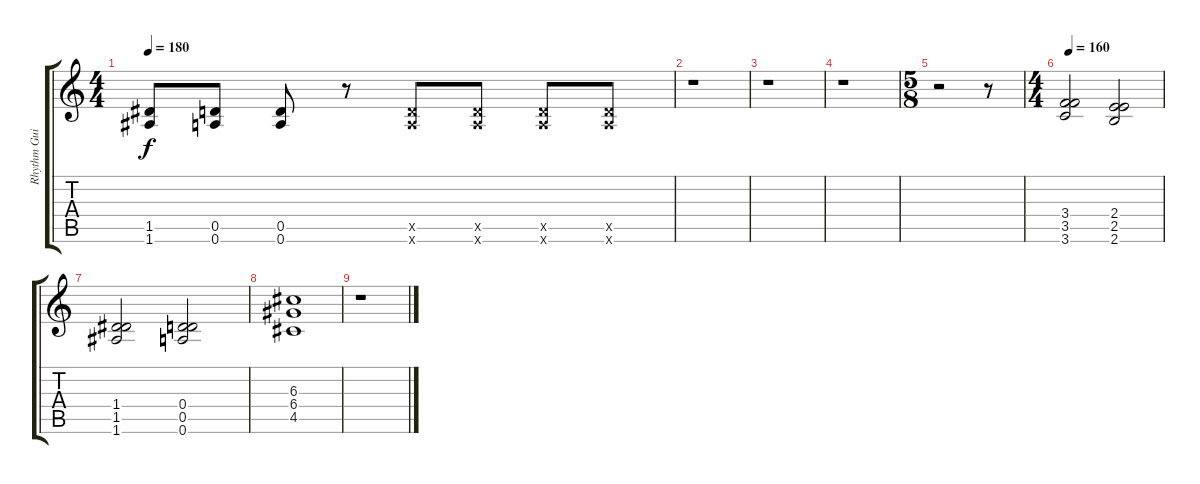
\track ("Rhythm Guitar (Right)" "Rhythm Gui") {instrument distortionguitar}
\staff {score tabs}
\tuning (E4 B3 G3 D3 A2 D3) {hide}
\ts (4 4)
\tempo 180
\clef g2
\ks c
(1.5{t} 1.6{t}).8{dy f} (0.5 0.6).8 (0.5 0.6).8 r.8 (0.5{x} 0.6{x}).8 (0.5{x} 0.6{x}).8 (0.5{x} 0.6{x}).8 (0.5{x} 0.6{x}).8 |
r.1 |
r.1 |
r.1 |
\ts (5 8)
r.2 r.8 |
\ts (4 4)
\tempo 160
(3.4 3.5 3.6).2 (2.4 2.5 2.6).2 |
(1.4 1.5 1.6).2 (0.4 0.5 0.6).2 |
(6.3 6.4 4.5).1 |
r.1
